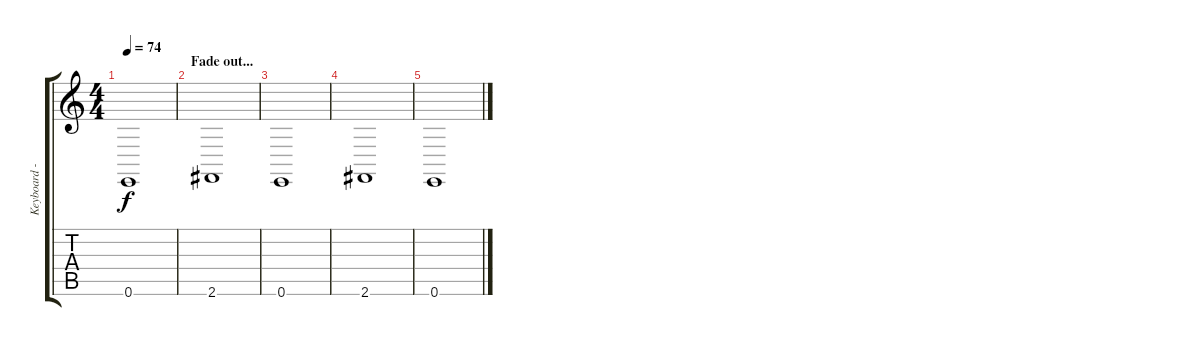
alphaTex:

\track ("Keyboard - left hand basses" "Keyboard -") {instrument drawbarorgan}
\staff {score tabs}
\tuning (E4 B3 G3 D3 A2 E2) {hide}
\ts (4 4)
\tempo 74
\clef g2
\ks c
0.6.1{dy f} |
\section ("" "Fade out...")
2.6.1 |
0.6.1 |
2.6.1 |
0.6.1
